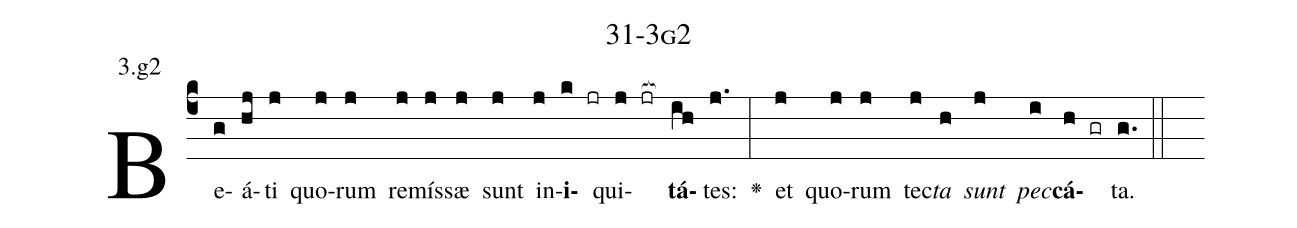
name: 31-3g2;
annotation: 3.g2;
%%
(c4)Be(g)á(hj)ti(j) quo(j)rum(j) re(j)mís(j)sæ(j) sunt(j) in(j)<b>i</b>(k jr)qui(j jr[ocb:1{])<b>tá</b>(ih[ocb:0}])tes:(j.) <v>\greheightstar</v>(:) et(j) quo(j)rum(j) tec(j)<i>ta</i>(h) <i>sunt</i>(j) <i>pec</i>(i)<b>cá</b>(h gr)ta.(g.) (::)


%E(j) u(h) o(j) u(i) a(h) e.(g.) (::)
